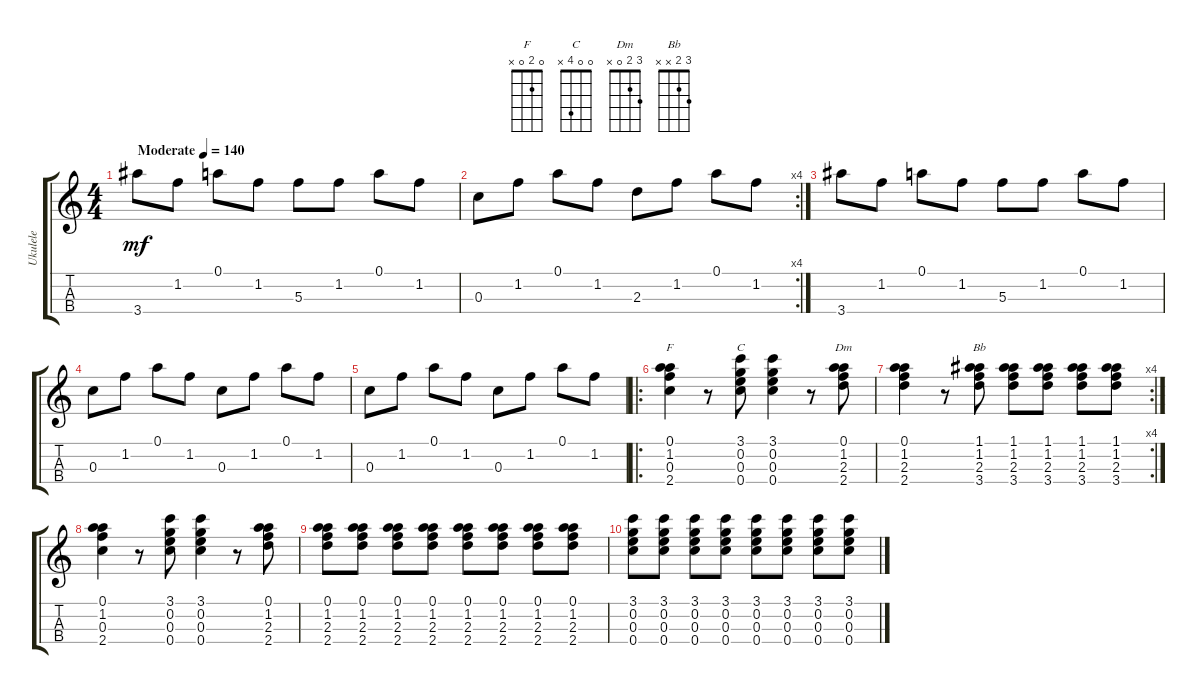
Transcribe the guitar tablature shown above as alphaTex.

\track ("Ukulele" "Ukulele") {instrument acousticguitarnylon}
\staff {score tabs}
\tuning (A4 E4 C4 G4) {hide}
\chord ("F" 0 1 0 x) {firstfret 0}
\chord ("C" 0 0 3 x) {firstfret 0}
\chord ("Dm" 2 1 0 x) {firstfret 0}
\chord ("Bb" 2 1 x x) {firstfret 0}
\ts (4 4)
\tempo (140 "Moderate")
\clef g2
\ks c
3.4.8{dy mf instrument acousticguitarnylon} 1.2.8 0.1.8 1.2.8 5.3.8 1.2.8 0.1.8 1.2.8 |
\rc 4
0.3.8 1.2.8 0.1.8 1.2.8 2.3.8 1.2.8 0.1.8 1.2.8 |
3.4.8 1.2.8 0.1.8 1.2.8 5.3.8 1.2.8 0.1.8 1.2.8 |
0.3.8 1.2.8 0.1.8 1.2.8 0.3.8 1.2.8 0.1.8 1.2.8 |
0.3.8 1.2.8 0.1.8 1.2.8 0.3.8 1.2.8 0.1.8 1.2.8 |
\ro
(0.1 1.2 0.3 2.4).4{ch "F"} r.8 (3.1 0.2 0.3 0.4).8{ch "C"} (3.1 0.2 0.3 0.4).4 r.8 (0.1 1.2 2.3 2.4).8{ch "Dm"} |
\rc 4
(0.1 1.2 2.3 2.4).4 r.8 (1.1 1.2 2.3 3.4).8{ch "Bb"} (1.1 1.2 2.3 3.4).8 (1.1 1.2 2.3 3.4).8 (1.1 1.2 2.3 3.4).8 (1.1 1.2 2.3 3.4).8 |
(0.1 1.2 0.3 2.4).4 r.8 (3.1 0.2 0.3 0.4).8 (3.1 0.2 0.3 0.4).4 r.8 (0.1 1.2 2.3 2.4).8 |
(0.1 1.2 2.3 2.4).8 (0.1 1.2 2.3 2.4).8 (0.1 1.2 2.3 2.4).8 (0.1 1.2 2.3 2.4).8 (0.1 1.2 2.3 2.4).8 (0.1 1.2 2.3 2.4).8 (0.1 1.2 2.3 2.4).8 (0.1 1.2 2.3 2.4).8 |
(3.1 0.2 0.3 0.4).8 (3.1 0.2 0.3 0.4).8 (3.1 0.2 0.3 0.4).8 (3.1 0.2 0.3 0.4).8 (3.1 0.2 0.3 0.4).8 (3.1 0.2 0.3 0.4).8 (3.1 0.2 0.3 0.4).8 (3.1 0.2 0.3 0.4).8
